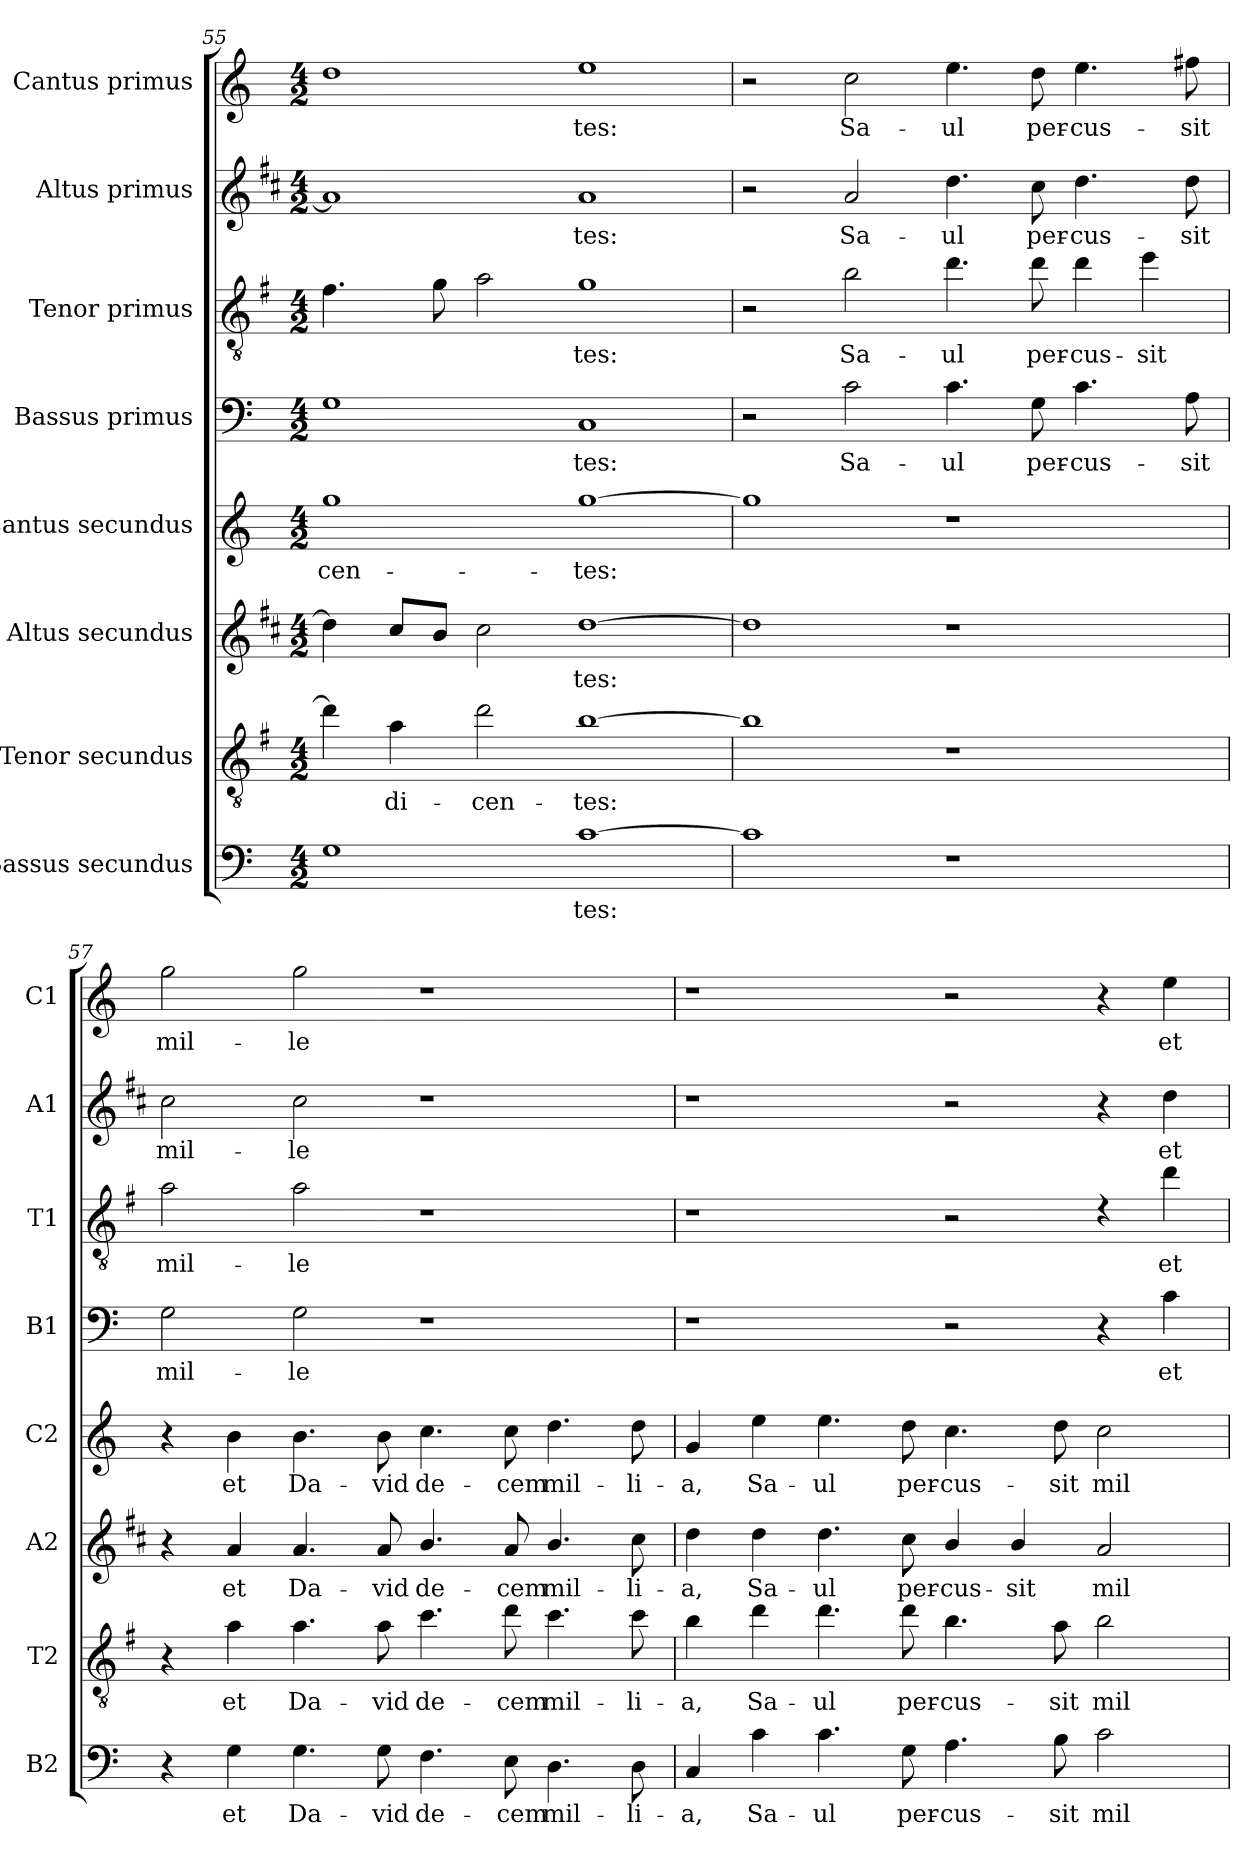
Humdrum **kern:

**kern	**text	**kern	**text	**kern	**text	**kern	**text	**kern	**text	**kern	**text	**kern	**text	**kern	**text
*part8	*part8	*part7	*part7	*part6	*part6	*part5	*part5	*part4	*part4	*part3	*part3	*part2	*part2	*part1	*part1
*staff8	*staff8	*staff7	*staff7	*staff6	*staff6	*staff5	*staff5	*staff4	*staff4	*staff3	*staff3	*staff2	*staff2	*staff1	*staff1
*I"Bassus secundus	*	*I"Tenor secundus	*	*I"Altus secundus	*	*I"Cantus secundus	*	*I"Bassus primus	*	*I"Tenor primus	*	*I"Altus primus	*	*I"Cantus primus	*
*I'B2	*	*I'T2	*	*I'A2	*	*I'C2	*	*I'B1	*	*I'T1	*	*I'A1	*	*I'C1	*
!!LO:LB:g=z
*clefF4	*	*clefGv2	*	*clefG2	*	*clefG2	*	*clefF4	*	*clefGv2	*	*clefG2	*	*clefG2	*
*	*	*ITrd4c7	*	*ITrd1c2	*	*	*	*	*	*ITrd4c7	*	*ITrd1c2	*	*	*
*k[]	*	*k[]	*	*k[]	*	*k[]	*	*k[]	*	*k[]	*	*k[]	*	*k[]	*
*C:	*	*C:	*	*C:	*	*C:	*	*C:	*	*C:	*	*C:	*	*C:	*
*M4/2	*	*M4/2	*	*M4/2	*	*M4/2	*	*M4/2	*	*M4/2	*	*M4/2	*	*M4/2	*
=55	=55	=55	=55	=55	=55	=55	=55	=55	=55	=55	=55	=55	=55	=55	=55
!	!	!	!	!	!	!	!LO:LY:b	!	!	!	!	!	!	!	!
1G	.	4g\]	.	4cc\]	.	1gg	-cen-	1G	.	4.B\	.	1g]	.	1dd	.
!	!	!	!LO:LY:b	!	!	!	!	!	!	!	!	!	!	!	!
.	.	4d\	di-	8b/L	.	.	.	.	.	.	.	.	.	.	.
.	.	.	.	8a/J	.	.	.	.	.	8c\	.	.	.	.	.
!	!	!	!LO:LY:b	!	!	!	!	!	!	!	!	!	!	!	!
.	.	2g\	-cen-	2b\	.	.	.	.	.	2d\	.	.	.	.	.
!	!LO:LY:b	!	!LO:LY:b	!	!LO:LY:b	!	!LO:LY:b	!	!LO:LY:b	!	!LO:LY:b	!	!LO:LY:b	!	!LO:LY:b
[1c	-tes:	[1e	-tes:	[1cc	-tes:	[1gg	-tes:	1C	-tes:	1c	-tes:	1g	-tes:	1ee	-tes:
=56	=56	=56	=56	=56	=56	=56	=56	=56	=56	=56	=56	=56	=56	=56	=56
1c]	.	1e]	.	1cc]	.	1gg]	.	2r	.	2r	.	2r	.	2r	.
!	!	!	!	!	!	!	!	!	!LO:LY:b	!	!LO:LY:b	!	!LO:LY:b	!	!LO:LY:b
.	.	.	.	.	.	.	.	2c\	Sa-	2e\	Sa-	2g/	Sa-	2cc\	Sa-
!	!	!	!	!	!	!	!	!	!LO:LY:b	!	!LO:LY:b	!	!LO:LY:b	!	!LO:LY:b
1r	.	1r	.	1r	.	1r	.	4.c\	-ul	4.g\	-ul	4.cc\	-ul	4.ee\	-ul
!	!	!	!	!	!	!	!	!	!LO:LY:b	!	!LO:LY:b	!	!LO:LY:b	!	!LO:LY:b
.	.	.	.	.	.	.	.	8G\	per-	8g\	per-	8b\	per-	8dd\	per-
!	!	!	!	!	!	!	!	!	!LO:LY:b	!	!LO:LY:b	!	!LO:LY:b	!	!LO:LY:b
.	.	.	.	.	.	.	.	4.c\	-cus-	4g\	-cus-	4.cc\	-cus-	4.ee\	-cus-
!	!	!	!	!	!	!	!	!	!	!	!LO:LY:b	!	!	!	!
.	.	.	.	.	.	.	.	.	.	4a\	-sit	.	.	.	.
!	!	!	!	!	!	!	!	!	!LO:LY:b	!	!	!	!LO:LY:b	!	!LO:LY:b
.	.	.	.	.	.	.	.	8A\	-sit	.	.	8cc\	-sit	8ff#X\	-sit
=57	=57	=57	=57	=57	=57	=57	=57	=57	=57	=57	=57	=57	=57	=57	=57
!	!	!	!	!	!	!	!	!	!LO:LY:b	!	!LO:LY:b	!	!LO:LY:b	!	!LO:LY:b
4r	.	4r	.	4r	.	4r	.	2G\	mil-	2d\	mil-	2b\	mil-	2gg\	mil-
!	!LO:LY:b	!	!LO:LY:b	!	!LO:LY:b	!	!LO:LY:b	!	!	!	!	!	!	!	!
4G\	et	4d\	et	4g/	et	4b\	et	.	.	.	.	.	.	.	.
!	!LO:LY:b	!	!LO:LY:b	!	!LO:LY:b	!	!LO:LY:b	!	!LO:LY:b	!	!LO:LY:b	!	!LO:LY:b	!	!LO:LY:b
4.G\	Da-	4.d\	Da-	4.g/	Da-	4.b\	Da-	2G\	-le	2d\	-le	2b\	-le	2gg\	-le
!	!LO:LY:b	!	!LO:LY:b	!	!LO:LY:b	!	!LO:LY:b	!	!	!	!	!	!	!	!
8G\	-vid	8d\	-vid	8g/	-vid	8b\	-vid	.	.	.	.	.	.	.	.
!	!LO:LY:b	!	!LO:LY:b	!	!LO:LY:b	!	!LO:LY:b	!	!	!	!	!	!	!	!
4.F\	de-	4.f\	de-	4.a/	de-	4.cc\	de-	1r	.	1r	.	1r	.	1r	.
!	!LO:LY:b	!	!LO:LY:b	!	!LO:LY:b	!	!LO:LY:b	!	!	!	!	!	!	!	!
8E\	-cem	8g\	-cem	8g/	-cem	8cc\	-cem	.	.	.	.	.	.	.	.
!	!LO:LY:b	!	!LO:LY:b	!	!LO:LY:b	!	!LO:LY:b	!	!	!	!	!	!	!	!
4.D\	mil-	4.f\	mil-	4.a/	mil-	4.dd\	mil-	.	.	.	.	.	.	.	.
!	!LO:LY:b	!	!LO:LY:b	!	!LO:LY:b	!	!LO:LY:b	!	!	!	!	!	!	!	!
8D\	-li-	8f\	-li-	8b\	-li-	8dd\	-li-	.	.	.	.	.	.	.	.
!!LO:PB:g=z
=58	=58	=58	=58	=58	=58	=58	=58	=58	=58	=58	=58	=58	=58	=58	=58
!	!LO:LY:b	!	!LO:LY:b	!	!LO:LY:b	!	!LO:LY:b	!	!	!	!	!	!	!	!
4C/	-a,	4e\	-a,	4cc\	-a,	4g/	-a,	1r	.	1r	.	1r	.	1r	.
!	!LO:LY:b	!	!LO:LY:b	!	!LO:LY:b	!	!LO:LY:b	!	!	!	!	!	!	!	!
4c\	Sa-	4g\	Sa-	4cc\	Sa-	4ee\	Sa-	.	.	.	.	.	.	.	.
!	!LO:LY:b	!	!LO:LY:b	!	!LO:LY:b	!	!LO:LY:b	!	!	!	!	!	!	!	!
4.c\	-ul	4.g\	-ul	4.cc\	-ul	4.ee\	-ul	.	.	.	.	.	.	.	.
!	!LO:LY:b	!	!LO:LY:b	!	!LO:LY:b	!	!LO:LY:b	!	!	!	!	!	!	!	!
8G\	per-	8g\	per-	8b\	per-	8dd\	per-	.	.	.	.	.	.	.	.
!	!LO:LY:b	!	!LO:LY:b	!	!LO:LY:b	!	!LO:LY:b	!	!	!	!	!	!	!	!
4.A\	-cus-	4.e\	-cus-	4a/	-cus-	4.cc\	-cus-	2r	.	2r	.	2r	.	2r	.
!	!	!	!	!	!LO:LY:b	!	!	!	!	!	!	!	!	!	!
.	.	.	.	4a/	-sit	.	.	.	.	.	.	.	.	.	.
!	!LO:LY:b	!	!LO:LY:b	!	!	!	!LO:LY:b	!	!	!	!	!	!	!	!
8B\	-sit	8d\	-sit	.	.	8dd\	-sit	.	.	.	.	.	.	.	.
!	!LO:LY:b	!	!LO:LY:b	!	!LO:LY:b	!	!LO:LY:b	!	!	!	!	!	!	!	!
2c\	mil-	2e\	mil-	2g/	mil-	2cc\	mil-	4r	.	4rc	.	4r	.	4r	.
!	!	!	!	!	!	!	!	!	!LO:LY:b	!	!LO:LY:b	!	!LO:LY:b	!	!LO:LY:b
.	.	.	.	.	.	.	.	4c\	et	4g\	et	4cc\	et	4ee\	et
=	=	=	=	=	=	=	=	=	=	=	=	=	=	=	=
*-	*-	*-	*-	*-	*-	*-	*-	*-	*-	*-	*-	*-	*-	*-	*-
